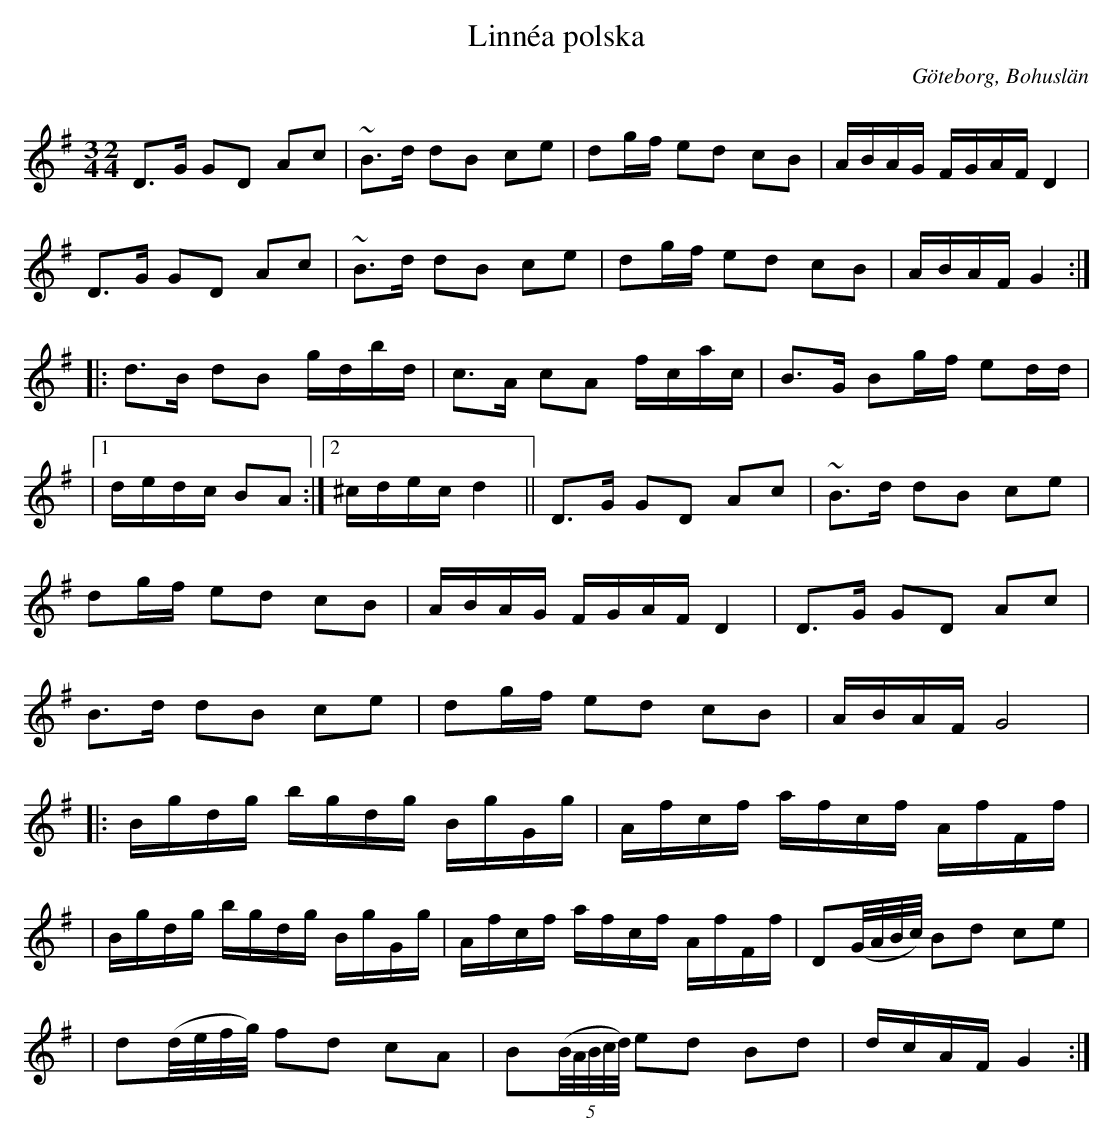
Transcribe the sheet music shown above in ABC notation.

X:1
T:Linnéa polska
O:Göteborg, Bohuslän
Q:107
M:3/4 2/4
L:1/8
K:G
D>G GD Ac | ~B>d dB ce | dg/f/ ed cB | A/B/A/G/ F/G/A/F/ D2 |
D>G GD Ac | ~B>d dB ce | dg/f/ ed cB | A/B/A/F/ G2 :|]
|: d>B dB g/d/b/d/ | c>A cA f/c/a/c/ | B>G Bg/f/ ed/d/ |
|1 d/e/d/c/ BA :|2 ^c/d/e/c/ d2 || D>G GD Ac | ~B>d dB ce |
 dg/f/ ed cB | A/B/A/G/ F/G/A/F/ D2 | D>G GD Ac |
 B>d dB ce | dg/f/ ed cB | A/B/A/F/ G4 |
|: B/g/d/g/ b/g/d/g/ B/g/G/g/ | A/f/c/f/ a/f/c/f/ A/f/F/f/ |
| B/g/d/g/ b/g/d/g/ B/g/G/g/ | A/f/c/f/ a/f/c/f/ A/f/F/f/ |D(G//A//B//c//) Bd ce |
| d(d//e//f//g//) fd cA |B((5B//A//B//c//d//) ed Bd | d/c/A/F/ G2 :|]
